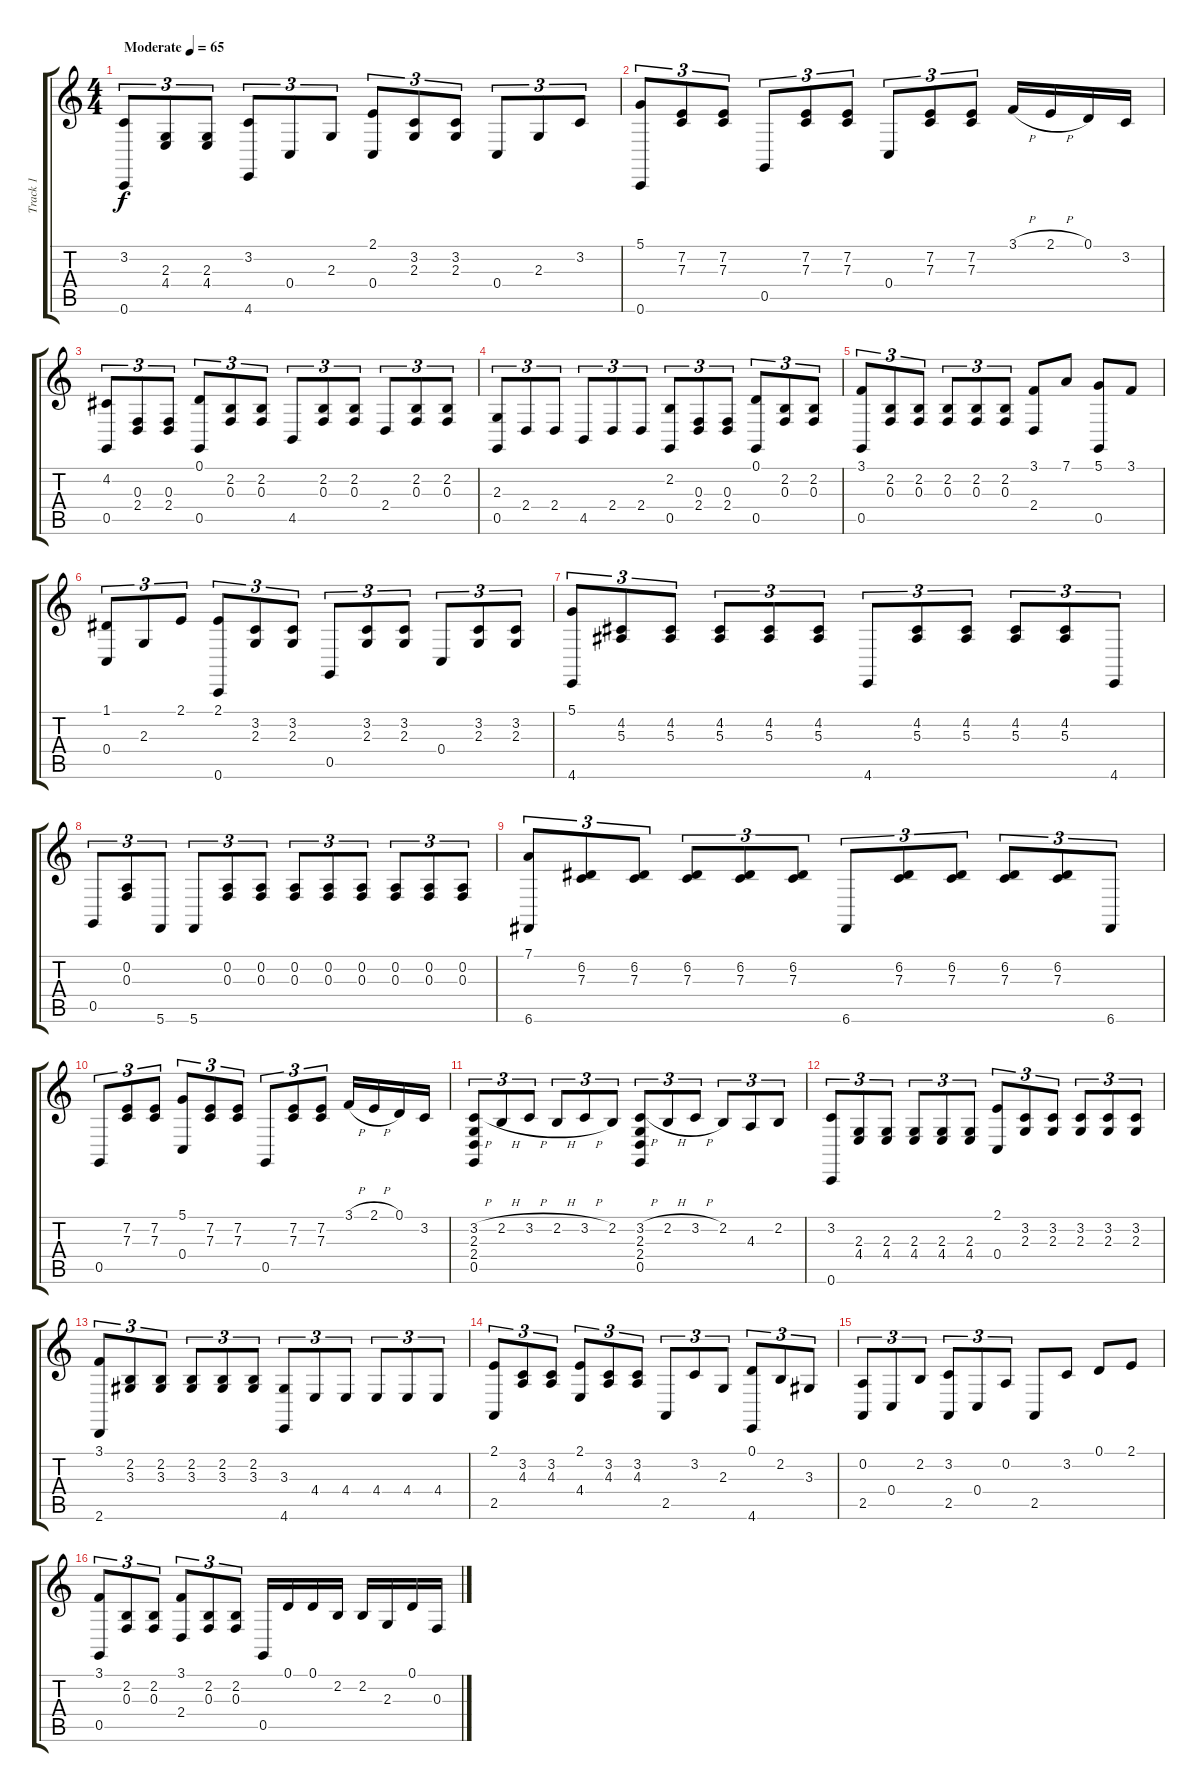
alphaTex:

\track ("Track 1" "Track 1") {instrument acousticgrandpiano}
\staff {score tabs}
\tuning (D4 A3 F3 C3 G2 C2) {hide}
\ts (4 4)
\tempo (65 "Moderate")
\clef g2
\ks c
(3.2 0.6).8{tu (3 2) dy f instrument acousticgrandpiano} (2.3 4.4).8{tu (3 2)} (2.3 4.4).8{tu (3 2)} (3.2 4.6).8{tu (3 2)} 0.4.8{tu (3 2)} 2.3.8{tu (3 2)} (2.1 0.4).8{tu (3 2)} (3.2 2.3).8{tu (3 2)} (3.2 2.3).8{tu (3 2)} 0.4.8{tu (3 2)} 2.3.8{tu (3 2)} 3.2.8{tu (3 2)} |
(5.1 0.6).8{tu (3 2)} (7.2 7.3).8{tu (3 2)} (7.2 7.3).8{tu (3 2)} 0.5.8{tu (3 2)} (7.2 7.3).8{tu (3 2)} (7.2 7.3).8{tu (3 2)} 0.4.8{tu (3 2)} (7.2 7.3).8{tu (3 2)} (7.2 7.3).8{tu (3 2)} 3.1{h}.16 2.1{h}.16 0.1.16 3.2.16 |
(4.2 0.5).8{tu (3 2)} (0.3 2.4).8{tu (3 2)} (0.3 2.4).8{tu (3 2)} (0.1 0.5).8{tu (3 2)} (2.2 0.3).8{tu (3 2)} (2.2 0.3).8{tu (3 2)} 4.5.8{tu (3 2)} (2.2 0.3).8{tu (3 2)} (2.2 0.3).8{tu (3 2)} 2.4.8{tu (3 2)} (2.2 0.3).8{tu (3 2)} (2.2 0.3).8{tu (3 2)} |
(2.3 0.5).8{tu (3 2)} 2.4.8{tu (3 2)} 2.4.8{tu (3 2)} 4.5.8{tu (3 2)} 2.4.8{tu (3 2)} 2.4.8{tu (3 2)} (2.2 0.5).8{tu (3 2)} (0.3 2.4).8{tu (3 2)} (0.3 2.4).8{tu (3 2)} (0.1 0.5).8{tu (3 2)} (2.2 0.3).8{tu (3 2)} (2.2 0.3).8{tu (3 2)} |
(3.1 0.5).8{tu (3 2)} (2.2 0.3).8{tu (3 2)} (2.2 0.3).8{tu (3 2)} (2.2 0.3).8{tu (3 2)} (2.2 0.3).8{tu (3 2)} (2.2 0.3).8{tu (3 2)} (3.1 2.4).8 7.1.8 (5.1 0.5).8 3.1.8 |
(1.1 0.4).8{tu (3 2)} 2.3.8{tu (3 2)} 2.1.8{tu (3 2)} (2.1 0.6).8{tu (3 2)} (3.2 2.3).8{tu (3 2)} (3.2 2.3).8{tu (3 2)} 0.5.8{tu (3 2)} (3.2 2.3).8{tu (3 2)} (3.2 2.3).8{tu (3 2)} 0.4.8{tu (3 2)} (3.2 2.3).8{tu (3 2)} (3.2 2.3).8{tu (3 2)} |
(5.1 4.6).8{tu (3 2)} (4.2 5.3).8{tu (3 2)} (4.2 5.3).8{tu (3 2)} (4.2 5.3).8{tu (3 2)} (4.2 5.3).8{tu (3 2)} (4.2 5.3).8{tu (3 2)} 4.6.8{tu (3 2)} (4.2 5.3).8{tu (3 2)} (4.2 5.3).8{tu (3 2)} (4.2 5.3).8{tu (3 2)} (4.2 5.3).8{tu (3 2)} 4.6.8{tu (3 2)} |
0.5.8{tu (3 2)} (0.2 0.3).8{tu (3 2)} 5.6.8{tu (3 2)} 5.6.8{tu (3 2)} (0.2 0.3).8{tu (3 2)} (0.2 0.3).8{tu (3 2)} (0.2 0.3).8{tu (3 2)} (0.2 0.3).8{tu (3 2)} (0.2 0.3).8{tu (3 2)} (0.2 0.3).8{tu (3 2)} (0.2 0.3).8{tu (3 2)} (0.2 0.3).8{tu (3 2)} |
(7.1 6.6).8{tu (3 2)} (6.2 7.3).8{tu (3 2)} (6.2 7.3).8{tu (3 2)} (6.2 7.3).8{tu (3 2)} (6.2 7.3).8{tu (3 2)} (6.2 7.3).8{tu (3 2)} 6.6.8{tu (3 2)} (6.2 7.3).8{tu (3 2)} (6.2 7.3).8{tu (3 2)} (6.2 7.3).8{tu (3 2)} (6.2 7.3).8{tu (3 2)} 6.6.8{tu (3 2)} |
0.5.8{tu (3 2)} (7.2 7.3).8{tu (3 2)} (7.2 7.3).8{tu (3 2)} (5.1 0.4).8{tu (3 2)} (7.2 7.3).8{tu (3 2)} (7.2 7.3).8{tu (3 2)} 0.5.8{tu (3 2)} (7.2 7.3).8{tu (3 2)} (7.2 7.3).8{tu (3 2)} 3.1{h}.16 2.1{h}.16 0.1.16 3.2.16 |
(3.2{h} 2.3 2.4 0.5).8{tu (3 2)} 2.2{h}.8{tu (3 2)} 3.2{h}.8{tu (3 2)} 2.2{h}.8{tu (3 2)} 3.2{h}.8{tu (3 2)} 2.2.8{tu (3 2)} (3.2{h} 2.3 2.4 0.5).8{tu (3 2)} 2.2{h}.8{tu (3 2)} 3.2{h}.8{tu (3 2)} 2.2.8{tu (3 2)} 4.3.8{tu (3 2)} 2.2.8{tu (3 2)} |
(3.2 0.6).8{tu (3 2)} (2.3 4.4).8{tu (3 2)} (2.3 4.4).8{tu (3 2)} (2.3 4.4).8{tu (3 2)} (2.3 4.4).8{tu (3 2)} (2.3 4.4).8{tu (3 2)} (2.1 0.4).8{tu (3 2)} (3.2 2.3).8{tu (3 2)} (3.2 2.3).8{tu (3 2)} (3.2 2.3).8{tu (3 2)} (3.2 2.3).8{tu (3 2)} (3.2 2.3).8{tu (3 2)} |
(3.1 2.6).8{tu (3 2)} (2.2 3.3).8{tu (3 2)} (2.2 3.3).8{tu (3 2)} (2.2 3.3).8{tu (3 2)} (2.2 3.3).8{tu (3 2)} (2.2 3.3).8{tu (3 2)} (3.3 4.6).8{tu (3 2)} 4.4.8{tu (3 2)} 4.4.8{tu (3 2)} 4.4.8{tu (3 2)} 4.4.8{tu (3 2)} 4.4.8{tu (3 2)} |
(2.1 2.5).8{tu (3 2)} (3.2 4.3).8{tu (3 2)} (3.2 4.3).8{tu (3 2)} (2.1 4.4).8{tu (3 2)} (3.2 4.3).8{tu (3 2)} (3.2 4.3).8{tu (3 2)} 2.5.8{tu (3 2)} 3.2.8{tu (3 2)} 2.3.8{tu (3 2)} (0.1 4.6).8{tu (3 2)} 2.2.8{tu (3 2)} 3.3.8{tu (3 2)} |
(0.2 2.5).8{tu (3 2)} 0.4.8{tu (3 2)} 2.2.8{tu (3 2)} (3.2 2.5).8{tu (3 2)} 0.4.8{tu (3 2)} 0.2.8{tu (3 2)} 2.5.8 3.2.8 0.1.8 2.1.8 |
(3.1 0.5).8{tu (3 2)} (2.2 0.3).8{tu (3 2)} (2.2 0.3).8{tu (3 2)} (3.1 2.4).8{tu (3 2)} (2.2 0.3).8{tu (3 2)} (2.2 0.3).8{tu (3 2)} 0.5.16 0.1.16 0.1.16 2.2.16 2.2.16 2.3.16 0.1.16 0.3.16
